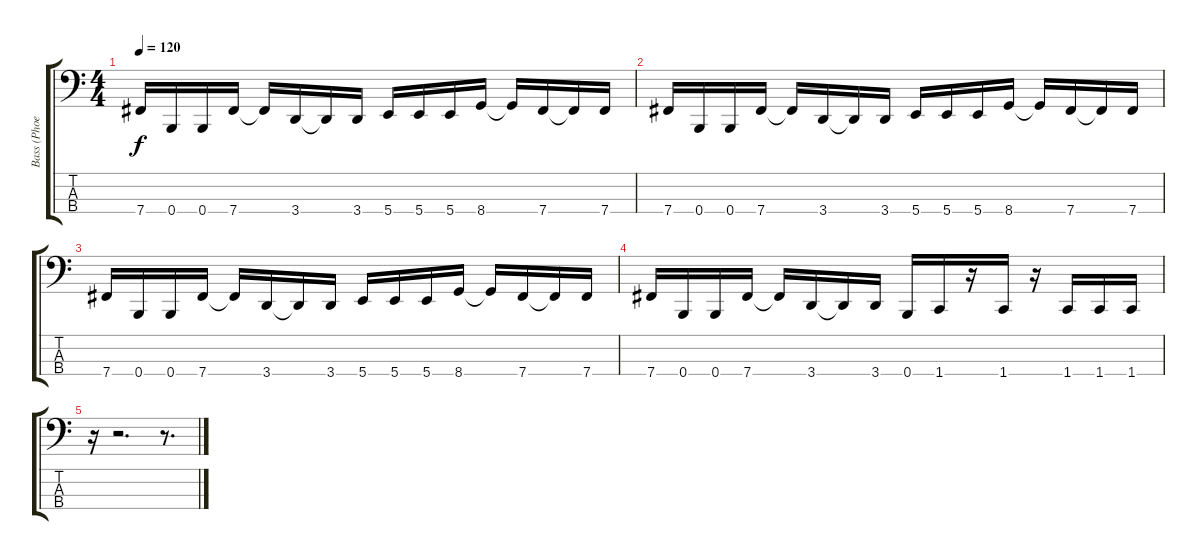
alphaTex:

\track ("Bass (Phoenix)" "Bass (Phoe") {instrument electricbassfinger}
\staff {score tabs}
\tuning (E2 B1 Gb1 B0) {hide}
\ts (4 4)
\tempo 120
\clef f4
\ks c
7.4.16{dy f} 0.4.16 0.4.16 7.4.16 7.4{t}.16 3.4.16 3.4{t}.16 3.4.16 5.4.16 5.4.16 5.4.16 8.4.16 8.4{t}.16 7.4.16 7.4{t}.16 7.4.16 |
7.4.16 0.4.16 0.4.16 7.4.16 7.4{t}.16 3.4.16 3.4{t}.16 3.4.16 5.4.16 5.4.16 5.4.16 8.4.16 8.4{t}.16 7.4.16 7.4{t}.16 7.4.16 |
7.4.16 0.4.16 0.4.16 7.4.16 7.4{t}.16 3.4.16 3.4{t}.16 3.4.16 5.4.16 5.4.16 5.4.16 8.4.16 8.4{t}.16 7.4.16 7.4{t}.16 7.4.16 |
7.4.16 0.4.16 0.4.16 7.4.16 7.4{t}.16 3.4.16 3.4{t}.16 3.4.16 0.4.16 1.4.16 r.16 1.4.16 r.16 1.4.16 1.4.16 1.4.16 |
r.16 r.2{d} r.8{d}
